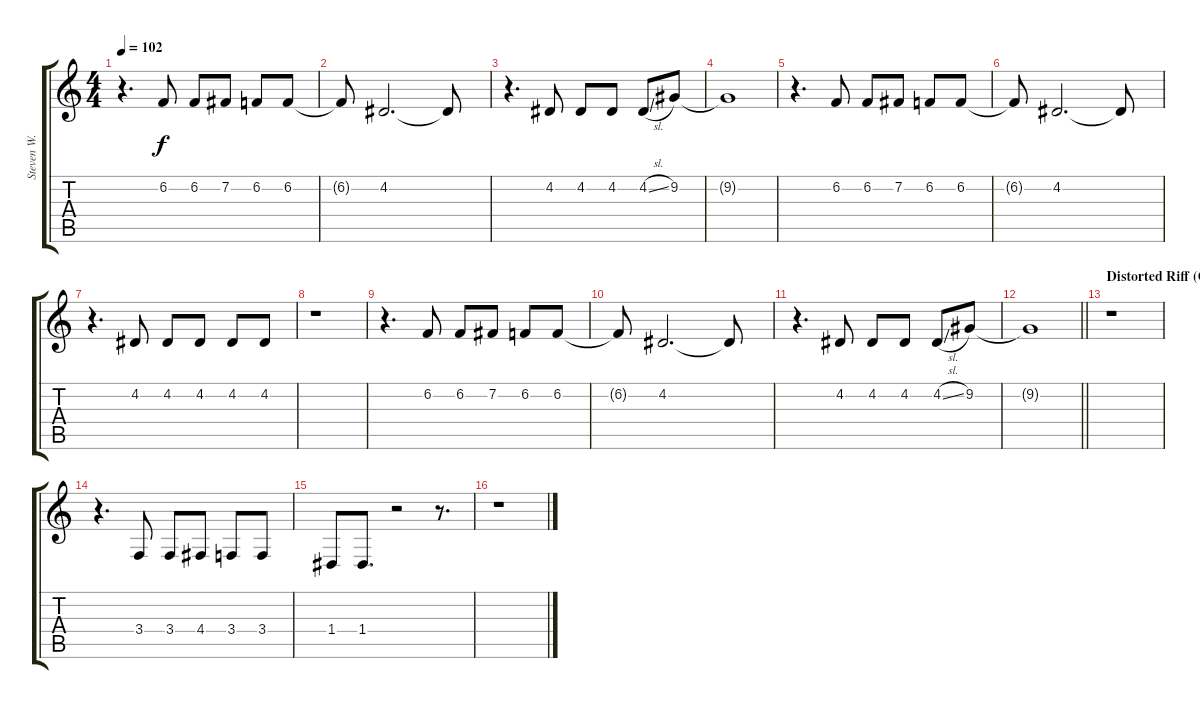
\track ("Steven W. Voice" "Steven W. ") {instrument trumpet}
\staff {score tabs}
\tuning (E4 B3 G3 D3 A2 E2) {hide}
\ts (4 4)
\tempo 102
\clef g2
\ks c
r.4{d dy f} 6.2.8 6.2.8 7.2.8 6.2.8 6.2.8 |
6.2{t}.8 4.2.2{d} 4.2{t}.8 |
r.4{d} 4.2.8 4.2.8 4.2.8 4.2{sl}.8 9.2.8 |
9.2{t}.1 |
r.4{d} 6.2.8 6.2.8 7.2.8 6.2.8 6.2.8 |
6.2{t}.8 4.2.2{d} 4.2{t}.8 |
r.4{d} 4.2.8 4.2.8 4.2.8 4.2.8 4.2.8 |
r.1 |
r.4{d} 6.2.8 6.2.8 7.2.8 6.2.8 6.2.8 |
6.2{t}.8 4.2.2{d} 4.2{t}.8 |
r.4{d} 4.2.8 4.2.8 4.2.8 4.2{sl}.8 9.2.8 |
\barLineRight lightlight
9.2{t}.1 |
\section ("" "Distorted Riff (Chorus?)")
r.1 |
r.4{d} 3.4.8 3.4.8 4.4.8 3.4.8 3.4.8 |
1.4.8 1.4.8{d} r.2 r.8{d} |
r.1
